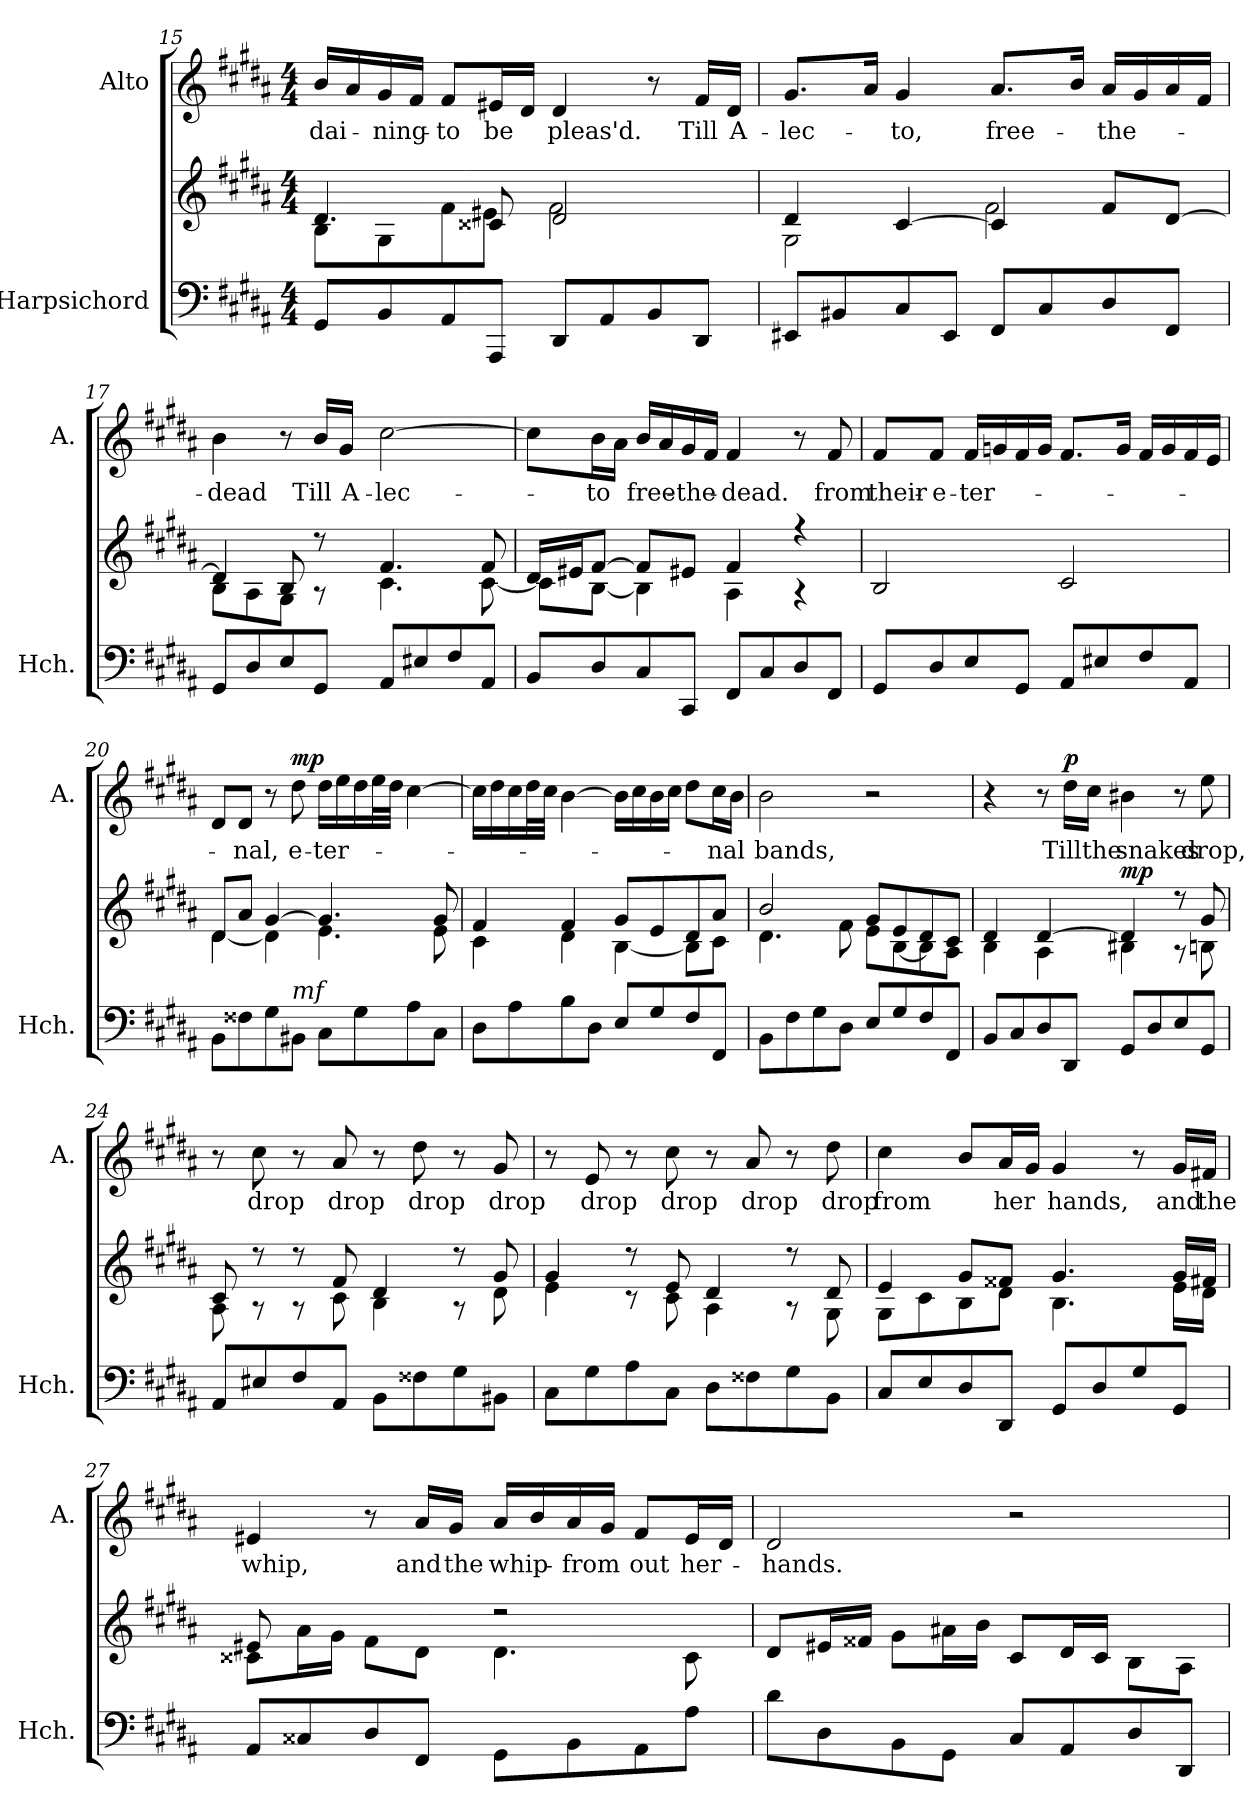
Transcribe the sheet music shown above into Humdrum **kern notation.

**kern	**kern	**dynam	**kern	**text	**dynam
*part2	*part2	*part2	*part1	*part1	*part1
*staff3	*staff2	*staff2/3	*staff1	*staff1	*staff1
*I"Harpsichord	*	*	*I"Alto	*	*
*I'Hch.	*	*	*I'A.	*	*
*clefF4	*clefG2	*	*clefG2	*	*
*k[f#c#g#d#a#]	*k[f#c#g#d#a#]	*	*k[f#c#g#d#a#]	*	*
*M4/4	*M4/4	*	*M4/4	*	*
=15	=15	=15	=15	=15	=15
*	*^	*	*	*	*
!	!	!	!	!	!LO:LY:b	!
8GG#/L	4.d#/	8B\L	.	16b/LL	-dai-	.
.	.	.	.	16a#/	.	.
!	!	!	!	!	!LO:LY:b	!
8BB/	.	8G#\	.	16g#/	-ning-	.
.	.	.	.	16f#/JJ	.	.
!	!	!	!	!	!LO:LY:b	!
8AA#/	.	8f#\	.	8f#/L	-to	.
!	!	!	!	!	!LO:LY:b	!
8AAA#/J	8c##X/	8e#X\J	.	16e#X/L	be	.
.	.	.	.	16d#/JJ	.	.
!	!	!	!	!	!LO:LY:b	!
8DD#/L	2d#/	2f#\	.	4d#/	pleas'd.	.
8AA#/	.	.	.	.	.	.
8BB/	.	.	.	8r	.	.
!	!	!	!	!	!LO:LY:b	!
8DD#/J	.	.	.	16f#/LL	Till	.
!	!	!	!	!	!LO:LY:b	!
.	.	.	.	16d#/JJ	A-	.
=16	=16	=16	=16	=16	=16	=16
!	!	!	!	!	!LO:LY:b	!
8EE#X/L	4d#/	2G#\	.	8.g#/L	-lec-	.
8BB#X/	.	.	.	.	.	.
.	.	.	.	16a#/Jk	.	.
!	!	!	!	!	!LO:LY:b	!
8C#/	[4c#/	.	.	4g#/	-to,	.
8EE#/J	.	.	.	.	.	.
!	!	!	!	!	!LO:LY:b	!
8FF#/L	4c#/]	2f#\	.	8.a#/L	free-	.
8C#/	.	.	.	.	.	.
.	.	.	.	16b/Jk	.	.
!	!	!	!	!	!LO:LY:b	!
8D#/	8f#/L	.	.	16a#/LL	-the-	.
.	.	.	.	16g#/	.	.
8FF#/J	[8d#/J	.	.	16a#/	.	.
.	.	.	.	16f#/JJ	.	.
!!LO:PB:g=z
=17	=17	=17	=17	=17	=17	=17
!	!	!	!	!	!LO:LY:b	!
8GG#/L	4d#/]	8B\L	.	4b\	-dead	.
8D#/	.	8A#\	.	.	.	.
8E/	8B/	8G#\J	.	8r	.	.
!	!	!	!	!	!LO:LY:b	!
8GG#/J	8r	8r	.	16b/LL	Till	.
!	!	!	!	!	!LO:LY:b	!
.	.	.	.	16g#/JJ	A-	.
!	!	!	!	!	!LO:LY:b	!
8AA#/L	4.c#\	4.f#/	.	[2cc#\	-lec-	.
8E#X/	.	.	.	.	.	.
8F#/	.	.	.	.	.	.
8AA#/J	8f#/	[8c#\	.	.	.	.
=18	=18	=18	=18	=18	=18	=18
8BB/L	16d#/LL	8c#\L]	.	8cc#\L]	.	.
.	16e#X/J	.	.	.	.	.
!	!	!	!	!	!LO:LY:b	!
8D#/	[8f#/J	[8B\J	.	16b\L	-to	.
.	.	.	.	16a#\JJ	.	.
!	!	!	!	!	!LO:LY:b	!
8C#/	8f#/L]	4B\]	.	16b/LL	free-	.
.	.	.	.	16a#/	.	.
!	!	!	!	!	!LO:LY:b	!
8CC#/J	8e#X/J	.	.	16g#/	-the-	.
.	.	.	.	16f#/JJ	.	.
!	!	!	!	!	!LO:LY:b	!
8FF#/L	4f#/	4A#\	.	4f#/	-dead.	.
8C#/	.	.	.	.	.	.
8D#/	4r	4r	.	8r	.	.
!	!	!	!	!	!LO:LY:b	!
8FF#/J	.	.	.	8f#/	from	.
*	*v	*v	*	*	*	*
=19	=19	=19	=19	=19	=19
!	!	!	!	!LO:LY:b	!
8GG#/L	2B/	.	8f#/L	their-	.
!	!	!	!	!LO:LY:b	!
8D#/	.	.	8f#/J	-e-	.
!	!	!	!	!LO:LY:b	!
8E/	.	.	16f#/LL	-ter-	.
.	.	.	16gn/	.	.
8GG#/J	.	.	16f#/	.	.
.	.	.	16g/JJ	.	.
8AA#/L	2c#/	.	8.f#/L	.	.
8E#X/	.	.	.	.	.
.	.	.	16g/Jk	.	.
8F#/	.	.	16f#/LL	.	.
.	.	.	16g/	.	.
8AA#/J	.	.	16f#/	.	.
.	.	.	16e/JJ	.	.
!!LO:LB:g=z
=20	=20	=20	=20	=20	=20
*	*^	*	*	*	*
8BB\L	8d#/L	[4d#\	.	8d#/L	.	.
!	!	!	!	!	!LO:LY:b	!
8F##X\	8a#/J	.	.	8d#/J	-nal,	.
8G#\	[4g#/	4d#\]	.	8r	.	.
!LO:TX:a:i:t=mf	!	!	!	!	!	!
!	!	!	!	!	!LO:LY:b	!LO:DY:a
8BB#X\J	.	.	.	8dd#\	e-	mp
!	!	!	!	!	!LO:LY:b	!
8C#\L	4.g#/]	4.e\	.	16dd#\LL	-ter-	.
.	.	.	.	16ee\	.	.
8G#\	.	.	.	16dd#\	.	.
.	.	.	.	32ee\L	.	.
.	.	.	.	32dd#\JJJ	.	.
8A#\	.	.	.	[4cc#\	.	.
8C#\J	8g#/	8e\	.	.	.	.
=21	=21	=21	=21	=21	=21	=21
8D#\L	4f#/	4c#\	.	16cc#\LL]	.	.
.	.	.	.	16dd#\	.	.
8A#\	.	.	.	16cc#\	.	.
.	.	.	.	32dd#\L	.	.
.	.	.	.	32cc#\JJJ	.	.
8B\	4f#/	4d#\	.	[4b\	.	.
8D#\J	.	.	.	.	.	.
8E/L	8g#/L	[4B\	.	16b\LL]	.	.
.	.	.	.	16cc#\	.	.
8G#/	8e/	.	.	16b\	.	.
.	.	.	.	16cc#\JJ	.	.
8F#/	8d#/	8B\L]	.	8dd#\L	.	.
!	!	!	!	!	!LO:LY:b	!
8FF#/J	8a#/J	8c#\J	.	16cc#\L	-nal	.
.	.	.	.	16b\JJ	.	.
=22	=22	=22	=22	=22	=22	=22
!	!	!	!	!	!LO:LY:b	!
8BB\L	2b/	4.d#\	.	2b\	bands,	.
8F#\	.	.	.	.	.	.
8G#\	.	.	.	.	.	.
8D#\J	.	8f#\	.	.	.	.
8E/L	8g#/L	8e\L	.	2r	.	.
8G#/	8e/	[8B\	.	.	.	.
8F#/	8d#/	8B\]	.	.	.	.
8FF#/J	8c#/J	8A#\J	.	.	.	.
=23	=23	=23	=23	=23	=23	=23
8BB/L	4d#/	4B\	.	4r	.	.
8C#/	.	.	.	.	.	.
8D#/	[4d#/	4A#\	.	8r	.	.
!	!	!	!	!	!LO:LY:b	!LO:DY:a
8DD#/J	.	.	.	16dd#\LL	Till	p
!	!	!	!	!	!LO:LY:b	!
.	.	.	.	16cc#\JJ	the	.
!	!	!	!LO:DY:a	!	!LO:LY:b	!
8GG#/L	4d#/]	4B#X\	mp	4b#X\	snakes	.
8D#/	.	.	.	.	.	.
8E/	8r	8r	.	8r	.	.
!	!	!	!	!	!LO:LY:b	!
8GG#/J	8g#/	8Bn\	.	8ee\	drop,	.
!!LO:LB:g=z
=24	=24	=24	=24	=24	=24	=24
8AA#/L	8c#/	8A#\	.	8r	.	.
!	!	!	!	!	!LO:LY:b	!
8E#X/	8r	8r	.	8cc#\	drop	.
8F#/	8r	8r	.	8r	.	.
!	!	!	!	!	!LO:LY:b	!
8AA#/J	8f#/	8c#\	.	8a#/	drop	.
8BB\L	4d#/	4B\	.	8r	.	.
!	!	!	!	!	!LO:LY:b	!
8F##X\	.	.	.	8dd#\	drop	.
8G#\	8r	8r	.	8r	.	.
!	!	!	!	!	!LO:LY:b	!
8BB#X\J	8g#/	8d#\	.	8g#/	drop	.
=25	=25	=25	=25	=25	=25	=25
8C#\L	4g#/	4e\	.	8r	.	.
!	!	!	!	!	!LO:LY:b	!
8G#\	.	.	.	8e/	drop	.
8A#\	8r	8r	.	8r	.	.
!	!	!	!	!	!LO:LY:b	!
8C#\J	8e/	8c#\	.	8cc#\	drop	.
8D#\L	4d#/	4A#\	.	8r	.	.
!	!	!	!	!	!LO:LY:b	!
8F##X\	.	.	.	8a#/	drop	.
8G#\	8r	8r	.	8r	.	.
!	!	!	!	!	!LO:LY:b	!
8BB\J	8d#/	8G#\	.	8dd#\	drop	.
=26	=26	=26	=26	=26	=26	=26
!	!	!	!	!	!LO:LY:b	!
8C#/L	4e/	8G#\L	.	4cc#\	from	.
8E/	.	8c#\	.	.	.	.
8D#/	8g#/L	8B\	.	8b/L	.	.
!	!	!	!	!	!LO:LY:b	!
8DD#/J	8f##X/J	8d#\J	.	16a#/L	her	.
.	.	.	.	16g#/JJ	.	.
!	!	!	!	!	!LO:LY:b	!
8GG#/L	4.g#/	4.B\	.	4g#/	hands,	.
8D#/	.	.	.	.	.	.
8G#/	.	.	.	8r	.	.
!	!	!	!	!	!LO:LY:b	!
8GG#/J	16g#/LL	16e\LL	.	16g#/LL	and	.
!	!	!	!	!	!LO:LY:b	!
.	16f#X/JJ	16d#\JJ	.	16f#X/JJ	the	.
=27	=27	=27	=27	=27	=27	=27
!	!	!	!	!	!LO:LY:b	!
8AA#/L	8e#X/	8c##X\L	.	4e#X/	whip,	.
8C##X/	8ryy	16a#\L	.	.	.	.
.	.	16g#\JJ	.	.	.	.
8D#/	4ryy	8f#\L	.	8r	.	.
!	!	!	!	!	!LO:LY:b	!
8FF#/J	.	8d#\J	.	16a#/LL	and	.
!	!	!	!	!	!LO:LY:b	!
.	.	.	.	16g#/JJ	the	.
!	!	!	!	!	!LO:LY:b	!
8GG#\L	2r	4.d#\	.	16a#/LL	whip-	.
.	.	.	.	16b/	.	.
!	!	!	!	!	!LO:LY:b	!
8BB\	.	.	.	16a#/	-from	.
.	.	.	.	16g#/JJ	.	.
!	!	!	!	!	!LO:LY:b	!
8AA#\	.	.	.	8f#/L	out	.
!	!	!	!	!	!LO:LY:b	!
8A#\J	.	8c##\	.	16e#/L	her-	.
.	.	.	.	16d#/JJ	.	.
!!LO:LB:g=z
=28	=28	=28	=28	=28	=28	=28
!	!	!	!	!	!LO:LY:b	!
8d#\L	1ryy	8d#/L	.	2d#/	-hands.	.
8D#\	.	16e#X/L	.	.	.	.
.	.	16f##X/JJ	.	.	.	.
8BB\	.	8g#\L	.	.	.	.
8GG#\J	.	16a#X\L	.	.	.	.
.	.	16b\JJ	.	.	.	.
8C#/L	.	8c#/L	.	2r	.	.
8AA#/	.	16d#/L	.	.	.	.
.	.	16c#/JJ	.	.	.	.
8D#/	.	8B\L	.	.	.	.
8DD#/J	.	8A#\J	.	.	.	.
*	*v	*v	*	*	*	*
=	=	=	=	=	=
*-	*-	*-	*-	*-	*-
